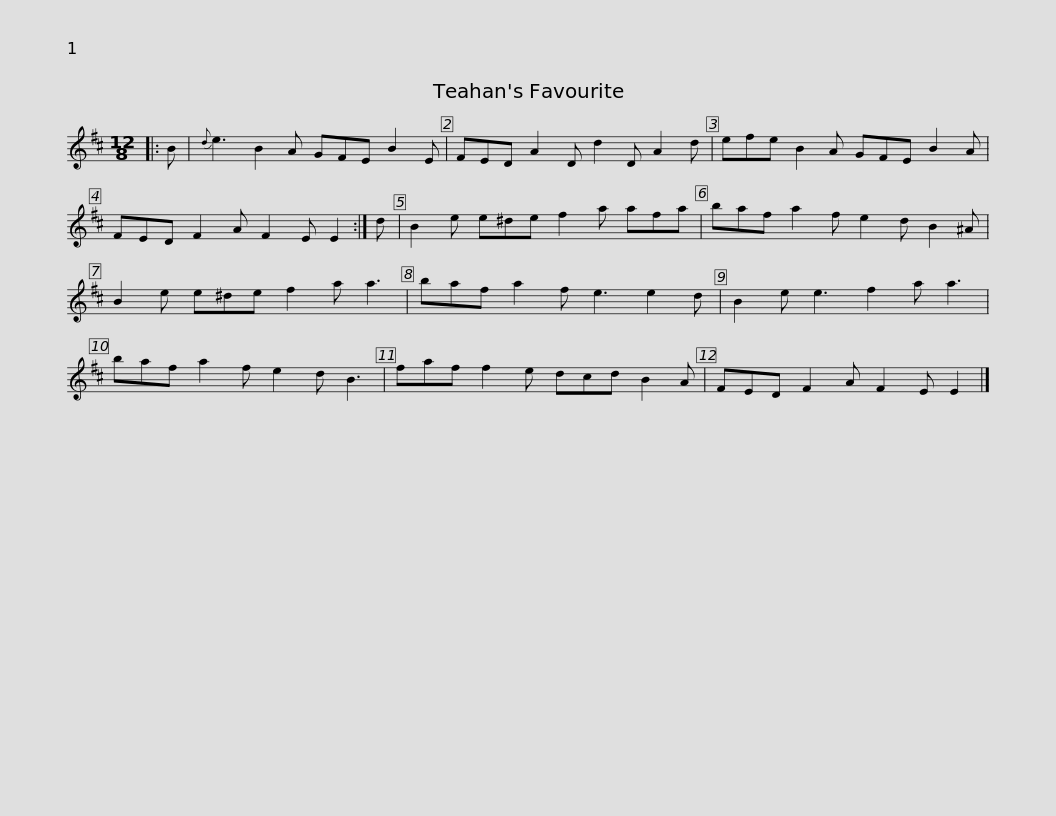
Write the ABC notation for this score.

X:1
L:1/8
M:12/8
I:linebreak $
K:D
V:1 treble
V:1
|: B |{d} e3 B2 A GFE B2 E | FED A2 D d2 D A2 d | efe B2 A GFE B2 A |$ FED F2 A F2 E E2 :| %5
 d | B2 e e^de f2 a afa | baf a2 f e2 d B2 ^A | B2 e e^de f2 a a3 |$ baf a2 f e3 e2 d | %10
 B2 e e3 f2 a a3 | baf a2 f e2 d B3 | faf f2 e dcd B2 A |$ FED F2 A F2 E E2 |] %14
